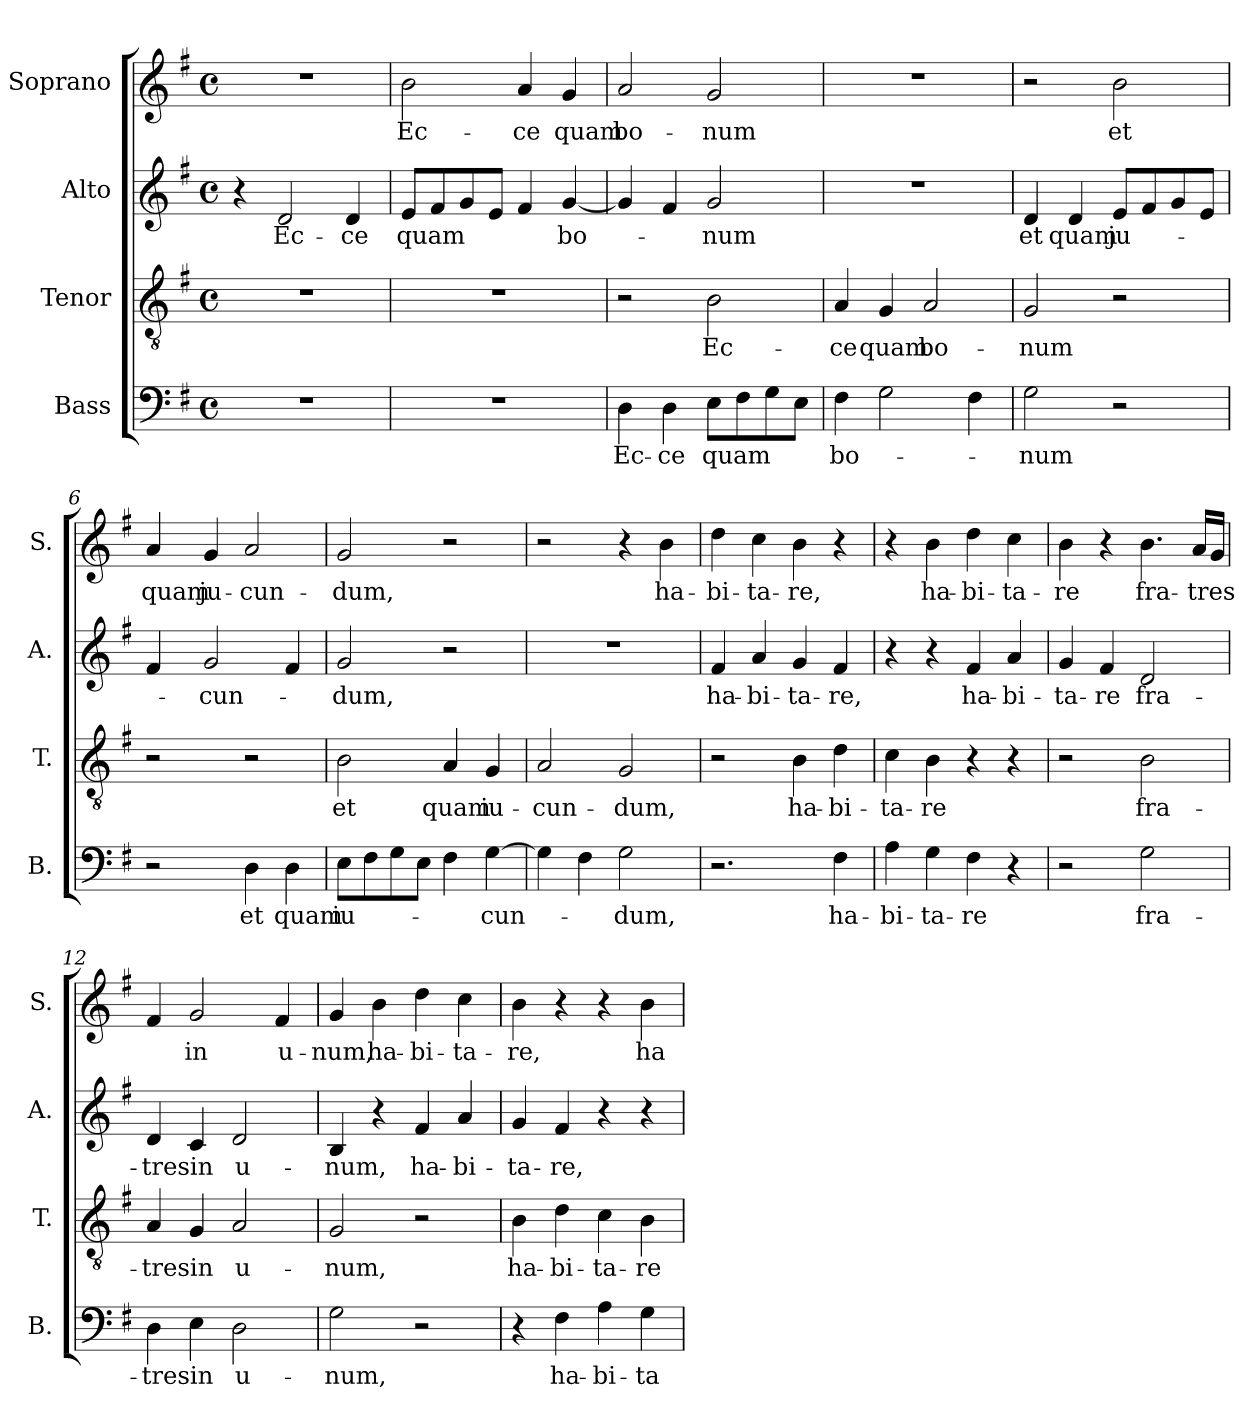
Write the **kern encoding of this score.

**kern	**text	**kern	**text	**kern	**text	**kern	**text
*part4	*part4	*part3	*part3	*part2	*part2	*part1	*part1
*staff4	*staff4	*staff3	*staff3	*staff2	*staff2	*staff1	*staff1
*I"Bass	*	*I"Tenor	*	*I"Alto	*	*I"Soprano	*
*I'B.	*	*I'T.	*	*I'A.	*	*I'S.	*
*clefF4	*	*clefGv2	*	*clefG2	*	*clefG2	*
*k[f#]	*	*k[f#]	*	*k[f#]	*	*k[f#]	*
*G:	*	*G:	*	*G:	*	*G:	*
*M4/4	*	*M4/4	*	*M4/4	*	*M4/4	*
*met(c)	*	*met(c)	*	*met(c)	*	*met(c)	*
=1	=1	=1	=1	=1	=1	=1	=1
1r	.	1r	.	4r	.	1r	.
!	!	!	!	!	!LO:LY:b	!	!
.	.	.	.	2d/	Ec-	.	.
!	!	!	!	!	!LO:LY:b	!	!
.	.	.	.	4d/	-ce	.	.
=2	=2	=2	=2	=2	=2	=2	=2
!	!	!	!	!	!LO:LY:b	!	!LO:LY:b
1r	.	1r	.	8e/L	quam	2b\	Ec-
.	.	.	.	8f#/	.	.	.
.	.	.	.	8g/	.	.	.
.	.	.	.	8e/J	.	.	.
!	!	!	!	!	!	!	!LO:LY:b
.	.	.	.	4f#/	.	4a/	-ce
!	!	!	!	!	!LO:LY:b	!	!LO:LY:b
.	.	.	.	[<4g/	bo-	4g/	quam
=3	=3	=3	=3	=3	=3	=3	=3
!	!LO:LY:b	!	!	!	!	!	!LO:LY:b
4D\	Ec-	2r	.	4g/]	.	2a/	bo-
!	!LO:LY:b	!	!	!	!	!	!
4D\	-ce	.	.	4f#/	.	.	.
!	!LO:LY:b	!	!LO:LY:b	!	!LO:LY:b	!	!LO:LY:b
8E\L	quam	2B\	Ec-	2g/	-num	2g/	-num
8F#\	.	.	.	.	.	.	.
8G\	.	.	.	.	.	.	.
8E\J	.	.	.	.	.	.	.
=4	=4	=4	=4	=4	=4	=4	=4
!	!LO:LY:b	!	!LO:LY:b	!	!	!	!
4F#\	bo-	4A/	-ce	1r	.	1r	.
!	!	!	!LO:LY:b	!	!	!	!
2G\	.	4G/	quam	.	.	.	.
!	!	!	!LO:LY:b	!	!	!	!
.	.	2A/	bo-	.	.	.	.
4F#\	.	.	.	.	.	.	.
=5	=5	=5	=5	=5	=5	=5	=5
!	!LO:LY:b	!	!LO:LY:b	!	!LO:LY:b	!	!
2G\	-num	2G/	-num	4d/	et	2r	.
!	!	!	!	!	!LO:LY:b	!	!
.	.	.	.	4d/	quam	.	.
!	!	!	!	!	!LO:LY:b	!	!LO:LY:b
2r	.	2r	.	8e/L	ju-	2b\	et
.	.	.	.	8f#/	.	.	.
.	.	.	.	8g/	.	.	.
.	.	.	.	8e/J	.	.	.
!!LO:LB:g=z
=6	=6	=6	=6	=6	=6	=6	=6
!	!	!	!	!	!	!	!LO:LY:b
2r	.	2r	.	4f#/	.	4a/	quam
!	!	!	!	!	!LO:LY:b	!	!LO:LY:b
.	.	.	.	2g/	-cun-	4g/	ju-
!	!LO:LY:b	!	!	!	!	!	!LO:LY:b
4D\	et	2r	.	.	.	2a/	-cun-
!	!LO:LY:b	!	!	!	!	!	!
4D\	quam	.	.	4f#/	.	.	.
=7	=7	=7	=7	=7	=7	=7	=7
!	!LO:LY:b	!	!LO:LY:b	!	!LO:LY:b	!	!LO:LY:b
8E\L	iu-	2B\	et	2g/	-dum,	2g/	-dum,
8F#\	.	.	.	.	.	.	.
8G\	.	.	.	.	.	.	.
8E\J	.	.	.	.	.	.	.
!	!	!	!LO:LY:b	!	!	!	!
4F#\	.	4A/	quam	2r	.	2r	.
!	!LO:LY:b	!	!LO:LY:b	!	!	!	!
[>4G\	-cun-	4G/	iu-	.	.	.	.
=8	=8	=8	=8	=8	=8	=8	=8
!	!	!	!LO:LY:b	!	!	!	!
4G\]	.	2A/	-cun-	1r	.	2r	.
4F#\	.	.	.	.	.	.	.
!	!LO:LY:b	!	!LO:LY:b	!	!	!	!
2G\	-dum,	2G/	-dum,	.	.	4r	.
!	!	!	!	!	!	!	!LO:LY:b
.	.	.	.	.	.	4b\	ha-
=9	=9	=9	=9	=9	=9	=9	=9
!	!	!	!	!	!LO:LY:b	!	!LO:LY:b
2.r	.	2r	.	4f#/	ha-	4dd\	-bi-
!	!	!	!	!	!LO:LY:b	!	!LO:LY:b
.	.	.	.	4a/	-bi-	4cc\	-ta-
!	!	!	!LO:LY:b	!	!LO:LY:b	!	!LO:LY:b
.	.	4B\	ha-	4g/	-ta-	4b\	-re,
!	!LO:LY:b	!	!LO:LY:b	!	!LO:LY:b	!	!
4F#\	ha-	4d\	-bi-	4f#/	-re,	4r	.
=10	=10	=10	=10	=10	=10	=10	=10
!	!LO:LY:b	!	!LO:LY:b	!	!	!	!
4A\	-bi-	4c\	-ta-	4r	.	4r	.
!	!LO:LY:b	!	!LO:LY:b	!	!	!	!LO:LY:b
4G\	-ta-	4B\	-re	4r	.	4b\	ha-
!	!LO:LY:b	!	!	!	!LO:LY:b	!	!LO:LY:b
4F#\	-re	4r	.	4f#/	ha-	4dd\	-bi-
!	!	!	!	!	!LO:LY:b	!	!LO:LY:b
4r	.	4r	.	4a/	-bi-	4cc\	-ta-
=11	=11	=11	=11	=11	=11	=11	=11
!	!	!	!	!	!LO:LY:b	!	!LO:LY:b
2r	.	2r	.	4g/	-ta-	4b\	-re
!	!	!	!	!	!LO:LY:b	!	!
.	.	.	.	4f#/	-re	4r	.
!	!LO:LY:b	!	!LO:LY:b	!	!LO:LY:b	!	!LO:LY:b
2G\	fra-	2B\	fra-	2d/	fra-	4.b\	fra-
!	!	!	!	!	!	!	!LO:LY:b
.	.	.	.	.	.	16a/LL	-tres
.	.	.	.	.	.	16g/JJ	.
=12	=12	=12	=12	=12	=12	=12	=12
!	!LO:LY:b	!	!LO:LY:b	!	!LO:LY:b	!	!
4D\	-tresin	4A/	-tresin	4d/	-tresin	4f#/	.
!	!	!	!	!	!	!	!LO:LY:b
4E\	.	4G/	.	4c/	.	2g/	in
!	!LO:LY:b	!	!LO:LY:b	!	!LO:LY:b	!	!
2D\	u-	2A/	u-	2d/	u-	.	.
!	!	!	!	!	!	!	!LO:LY:b
.	.	.	.	.	.	4f#/	u-
!!LO:LB:g=z
=13	=13	=13	=13	=13	=13	=13	=13
!	!LO:LY:b	!	!LO:LY:b	!	!LO:LY:b	!	!LO:LY:b
2G\	-num,	2G/	-num,	4B/	-num,	4g/	-num,
!	!	!	!	!	!	!	!LO:LY:b
.	.	.	.	4r	.	4b\	ha-
!	!	!	!	!	!LO:LY:b	!	!LO:LY:b
2r	.	2r	.	4f#/	ha-	4dd\	-bi-
!	!	!	!	!	!LO:LY:b	!	!LO:LY:b
.	.	.	.	4a/	-bi-	4cc\	-ta-
=14	=14	=14	=14	=14	=14	=14	=14
!	!	!	!LO:LY:b	!	!LO:LY:b	!	!LO:LY:b
4r	.	4B\	ha-	4g/	-ta-	4b\	-re,
!	!LO:LY:b	!	!LO:LY:b	!	!LO:LY:b	!	!
4F#\	ha-	4d\	-bi-	4f#/	-re,	4r	.
!	!LO:LY:b	!	!LO:LY:b	!	!	!	!
4A\	-bi-	4c\	-ta-	4r	.	4r	.
!	!LO:LY:b	!	!LO:LY:b	!	!	!	!LO:LY:b
4G\	-ta-	4B\	-re	4r	.	4b\	ha-
=	=	=	=	=	=	=	=
*-	*-	*-	*-	*-	*-	*-	*-
